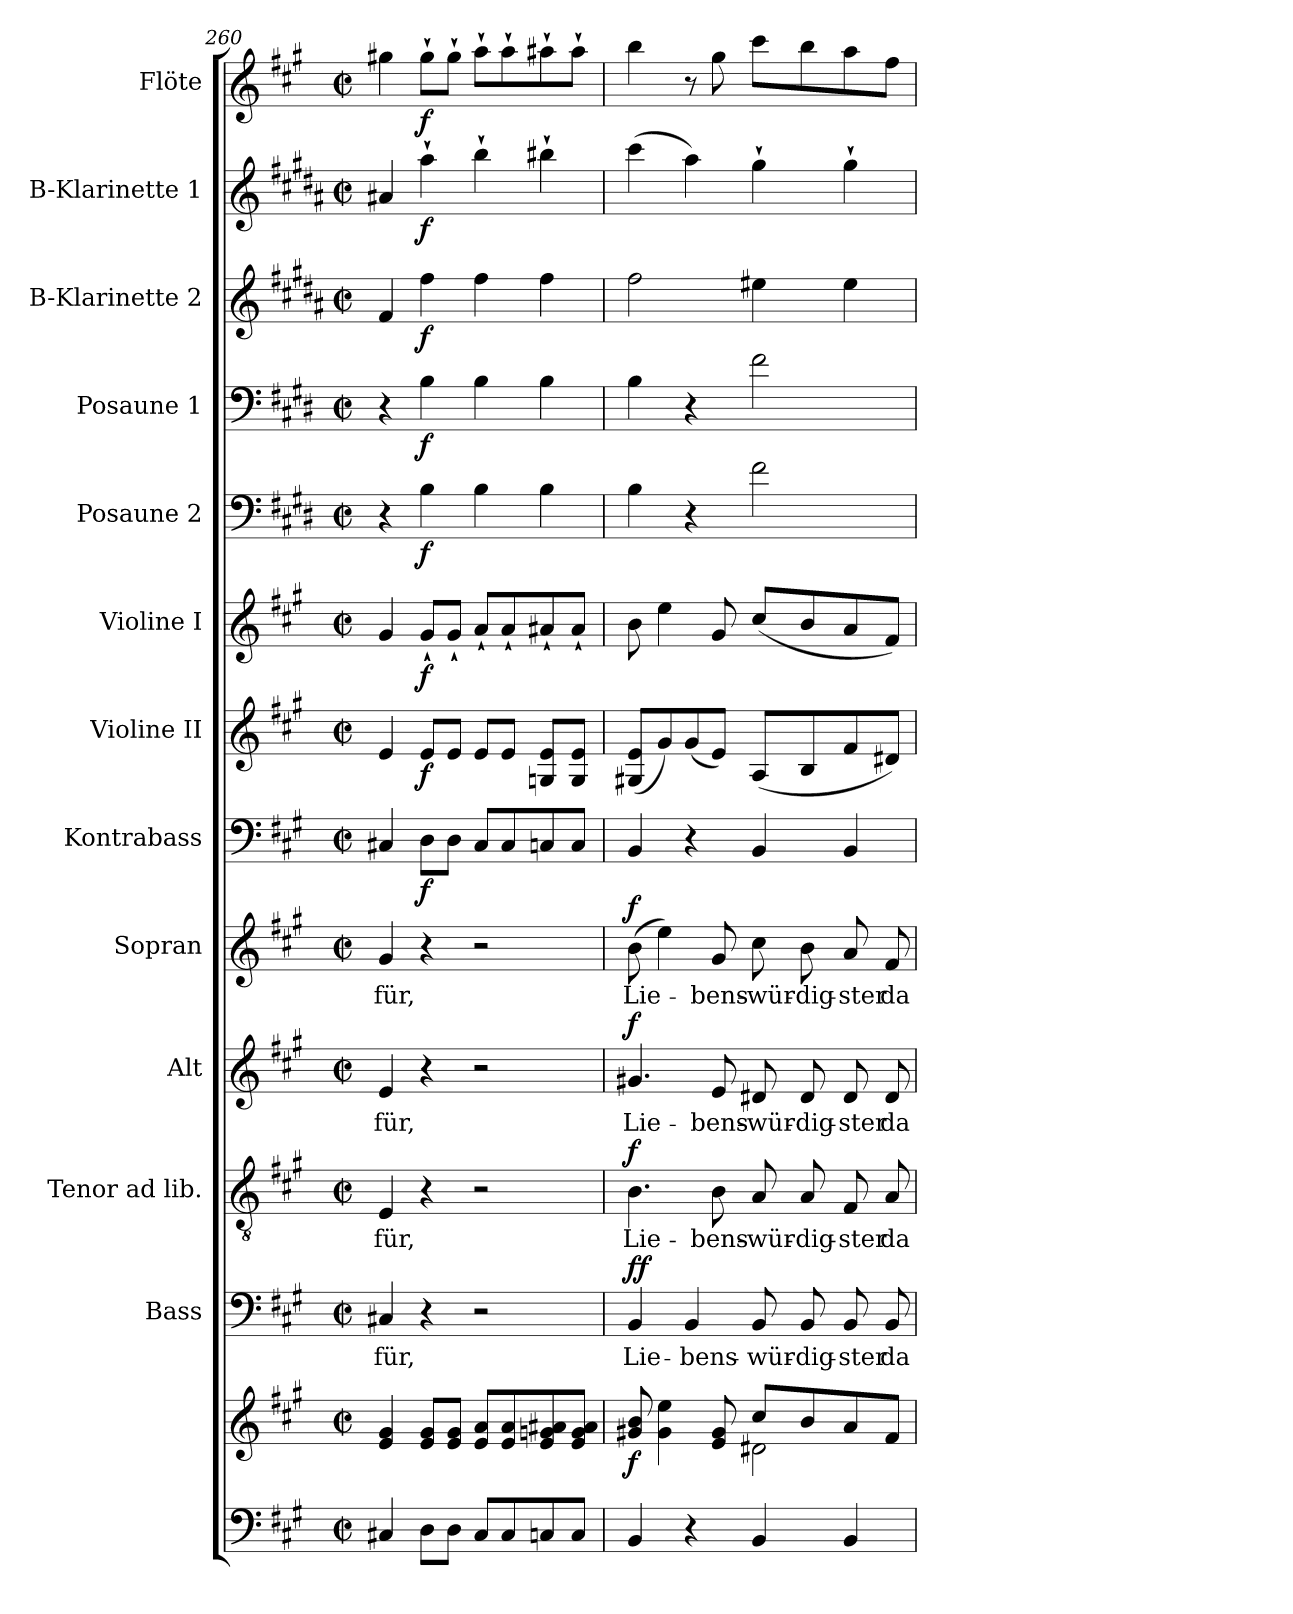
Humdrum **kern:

**kern	**kern	**dynam	**kern	**text	**dynam	**kern	**text	**dynam	**kern	**text	**dynam	**kern	**text	**dynam	**kern	**dynam	**kern	**dynam	**kern	**dynam	**kern	**dynam	**kern	**dynam	**kern	**dynam	**kern	**dynam	**kern	**dynam
*part13	*part13	*part13	*part12	*part12	*part12	*part11	*part11	*part11	*part10	*part10	*part10	*part9	*part9	*part9	*part8	*part8	*part7	*part7	*part6	*part6	*part5	*part5	*part4	*part4	*part3	*part3	*part2	*part2	*part1	*part1
*staff14	*staff13	*staff13/14	*staff12	*staff12	*staff12	*staff11	*staff11	*staff11	*staff10	*staff10	*staff10	*staff9	*staff9	*staff9	*staff8	*staff8	*staff7	*staff7	*staff6	*staff6	*staff5	*staff5	*staff4	*staff4	*staff3	*staff3	*staff2	*staff2	*staff1	*staff1
*	*	*	*I"Bass	*	*	*I"Tenor ad lib.	*	*	*I"Alt	*	*	*I"Sopran	*	*	*I"Kontrabass	*	*I"Violine II	*	*I"Violine I	*	*I"Posaune 2	*	*I"Posaune 1	*	*I"B-Klarinette 2	*	*I"B-Klarinette 1	*	*I"Flöte	*
*	*	*	*I'B.	*	*	*I'T.	*	*	*I'A.	*	*	*I'S.	*	*	*I'Kb.	*	*I'Vl. II	*	*I'Vl. I	*	*I'Pos 2	*	*I'Pos. 1	*	*I'B Kl. 2	*	*I'B Kl. 1	*	*I'Fl.	*
*clefF4	*clefG2	*	*clefF4	*	*	*clefGv2	*	*	*clefG2	*	*	*clefG2	*	*	*clefF4	*	*clefG2	*	*clefG2	*	*clefF4	*	*clefF4	*	*clefG2	*	*clefG2	*	*clefG2	*
*	*	*	*	*	*	*	*	*	*	*	*	*	*	*	*ITrd7c12	*	*	*	*	*	*ITrd4c7	*	*ITrd4c7	*	*ITrd1c2	*	*ITrd1c2	*	*	*
*k[f#c#g#]	*k[f#c#g#]	*	*k[f#c#g#]	*	*	*k[f#c#g#]	*	*	*k[f#c#g#]	*	*	*k[f#c#g#]	*	*	*k[f#c#g#]	*	*k[f#c#g#]	*	*k[f#c#g#]	*	*k[f#c#g#]	*	*k[f#c#g#]	*	*k[f#c#g#]	*	*k[f#c#g#]	*	*k[f#c#g#]	*
*A:	*A:	*	*A:	*	*	*A:	*	*	*A:	*	*	*A:	*	*	*A:	*	*A:	*	*A:	*	*A:	*	*A:	*	*A:	*	*A:	*	*A:	*
*M2/2	*M2/2	*	*M2/2	*	*	*M2/2	*	*	*M2/2	*	*	*M2/2	*	*	*M2/2	*	*M2/2	*	*M2/2	*	*M2/2	*	*M2/2	*	*M2/2	*	*M2/2	*	*M2/2	*
*met(c|)	*met(c|)	*	*met(c|)	*	*	*met(c|)	*	*	*met(c|)	*	*	*met(c|)	*	*	*met(c|)	*	*met(c|)	*	*met(c|)	*	*met(c|)	*	*met(c|)	*	*met(c|)	*	*met(c|)	*	*met(c|)	*
=260	=260	=260	=260	=260	=260	=260	=260	=260	=260	=260	=260	=260	=260	=260	=260	=260	=260	=260	=260	=260	=260	=260	=260	=260	=260	=260	=260	=260	=260	=260
!	!	!	!	!LO:LY:b	!	!	!LO:LY:b	!	!	!LO:LY:b	!	!	!LO:LY:b	!	!	!	!	!	!	!	!	!	!	!	!	!	!	!	!	!
4C#X/	4e/ 4g#/	.	4C#X/	-für,	.	4E/	-für,	.	4e/	-für,	.	4g#/	-für,	.	4CC#X/	.	4e/	.	4g#/	.	4r	.	4r	.	4e/	.	4g#X/	.	4gg#X\	.
!	!	!	!	!	!	!	!	!	!	!	!	!	!	!	!	!LO:DY:b	!	!LO:DY:b	!	!LO:DY:b	!	!LO:DY:b	!	!LO:DY:b	!	!LO:DY:b	!	!LO:DY:b	!	!LO:DY:b
8D\L	8e/ 8g#/L	.	4r	.	.	4r	.	.	4r	.	.	4r	.	.	8DD\L	f	8e/L	f	8g#`</L	f	4E\	f	4E\	f	4ee\	f	4gg#`>\	f	8gg#`>\L	f
8D\J	8e/ 8g#/J	.	.	.	.	.	.	.	.	.	.	.	.	.	8DD\J	.	8e/J	.	8g#`</J	.	.	.	.	.	.	.	.	.	8gg#`>\J	.
8C#/L	8e/ 8a/L	.	2r	.	.	2r	.	.	2r	.	.	2r	.	.	8CC#/L	.	8e/L	.	8a`</L	.	4E\	.	4E\	.	4ee\	.	4aa`>\	.	8aa`>\L	.
8C#/	8e/ 8a/	.	.	.	.	.	.	.	.	.	.	.	.	.	8CC#/	.	8e/J	.	8a`</	.	.	.	.	.	.	.	.	.	8aa`>\	.
8Cn/	8e/ 8gn/ 8a#X/	.	.	.	.	.	.	.	.	.	.	.	.	.	8CCn/	.	8Gn/ 8e/L	.	8a#X`</	.	4E\	.	4E\	.	4ee\	.	4aa#X`>\	.	8aa#X`>\	.
8C/J	8e/ 8g/ 8a#/J	.	.	.	.	.	.	.	.	.	.	.	.	.	8CC/J	.	8G/ 8e/J	.	8a#`</J	.	.	.	.	.	.	.	.	.	8aa#`>\J	.
=261	=261	=261	=261	=261	=261	=261	=261	=261	=261	=261	=261	=261	=261	=261	=261	=261	=261	=261	=261	=261	=261	=261	=261	=261	=261	=261	=261	=261	=261	=261
*	*^	*	*	*	*	*	*	*	*	*	*	*	*	*	*	*	*	*	*	*	*	*	*	*	*	*	*	*	*	*
!	!	!	!LO:DY:b	!	!LO:LY:b	!LO:DY:a	!	!LO:LY:b	!	!	!LO:LY:b	!	!	!LO:LY:b	!	!	!	!	!	!	!	!	!	!	!	!	!	!	!	!	!
!	!	!	!	!	!	!LO:DY:n=1:a	!	!	!LO:DY:a	!	!	!LO:DY:a	!	!	!LO:DY:a	!	!	!	!	!	!	!	!	!	!	!	!	!	!	!	!
4BB/	8g#X/ 8b/	2ryy	f	4BB/	Lie-	f f	4.B\	Lie-	f	4.g#X/	Lie-	f	(>8b\	Lie-	f	4BBB/	.	(<8G#X/ 8e/L	.	8b\	.	4E\	.	4E\	.	2ee\	.	(>4bb\	.	4bb\	.
.	4g#\ 4ee\	.	.	.	.	.	.	.	.	.	.	.	4ee\)	.	.	.	.	8g#/)	.	4ee\	.	.	.	.	.	.	.	.	.	.	.
!	!	!	!	!	!LO:LY:b	!	!	!	!	!	!	!	!	!	!	!	!	!	!	!	!	!	!	!	!	!	!	!	!	!	!
4r	.	.	.	4BB/	-bens-	.	.	.	.	.	.	.	.	.	.	4r	.	(<8g#/	.	.	.	4r	.	4r	.	.	.	4gg#\)	.	8r	.
!	!	!	!	!	!	!	!	!LO:LY:b	!	!	!LO:LY:b	!	!	!LO:LY:b	!	!	!	!	!	!	!	!	!	!	!	!	!	!	!	!	!
.	8e/ 8g#/	.	.	.	.	.	8B\	-bens-	.	8e/	-bens-	.	8g#/	-bens-	.	.	.	8e/J)	.	8g#/	.	.	.	.	.	.	.	.	.	8gg#\	.
!	!	!	!	!	!LO:LY:b	!	!	!LO:LY:b	!	!	!LO:LY:b	!	!	!LO:LY:b	!	!	!	!	!	!	!	!	!	!	!	!	!	!	!	!	!
4BB/	8cc#/L	2d#X\	.	8BB/	-wür-	.	8A/	-wür-	.	8d#X/	-wür-	.	8cc#\	-wür-	.	4BBB/	.	(<8A/L	.	(<8cc#/L	.	2B\	.	2B\	.	4dd#X\	.	4ff#`>\	.	8ccc#\L	.
!	!	!	!	!	!LO:LY:b	!	!	!LO:LY:b	!	!	!LO:LY:b	!	!	!LO:LY:b	!	!	!	!	!	!	!	!	!	!	!	!	!	!	!	!	!
.	8b/	.	.	8BB/	-dig-	.	8A/	-dig-	.	8d#/	-dig-	.	8b\	-dig-	.	.	.	8B/	.	8b/	.	.	.	.	.	.	.	.	.	8bb\	.
!	!	!	!	!	!LO:LY:b	!	!	!LO:LY:b	!	!	!LO:LY:b	!	!	!LO:LY:b	!	!	!	!	!	!	!	!	!	!	!	!	!	!	!	!	!
4BB/	8a/	.	.	8BB/	-ster	.	8F#/	-ster	.	8d#/	-ster	.	8a/	-ster	.	4BBB/	.	8f#/	.	8a/	.	.	.	.	.	4dd#\	.	4ff#`>\	.	8aa\	.
!	!	!	!	!	!LO:LY:b	!	!	!LO:LY:b	!	!	!LO:LY:b	!	!	!LO:LY:b	!	!	!	!	!	!	!	!	!	!	!	!	!	!	!	!	!
.	8f#/J	.	.	8BB/	da-	.	8A/	da-	.	8d#/	da-	.	8f#/	da-	.	.	.	8d#X/J)	.	8f#/J)	.	.	.	.	.	.	.	.	.	8ff#\J	.
*	*v	*v	*	*	*	*	*	*	*	*	*	*	*	*	*	*	*	*	*	*	*	*	*	*	*	*	*	*	*	*	*
=	=	=	=	=	=	=	=	=	=	=	=	=	=	=	=	=	=	=	=	=	=	=	=	=	=	=	=	=	=	=
*-	*-	*-	*-	*-	*-	*-	*-	*-	*-	*-	*-	*-	*-	*-	*-	*-	*-	*-	*-	*-	*-	*-	*-	*-	*-	*-	*-	*-	*-	*-
